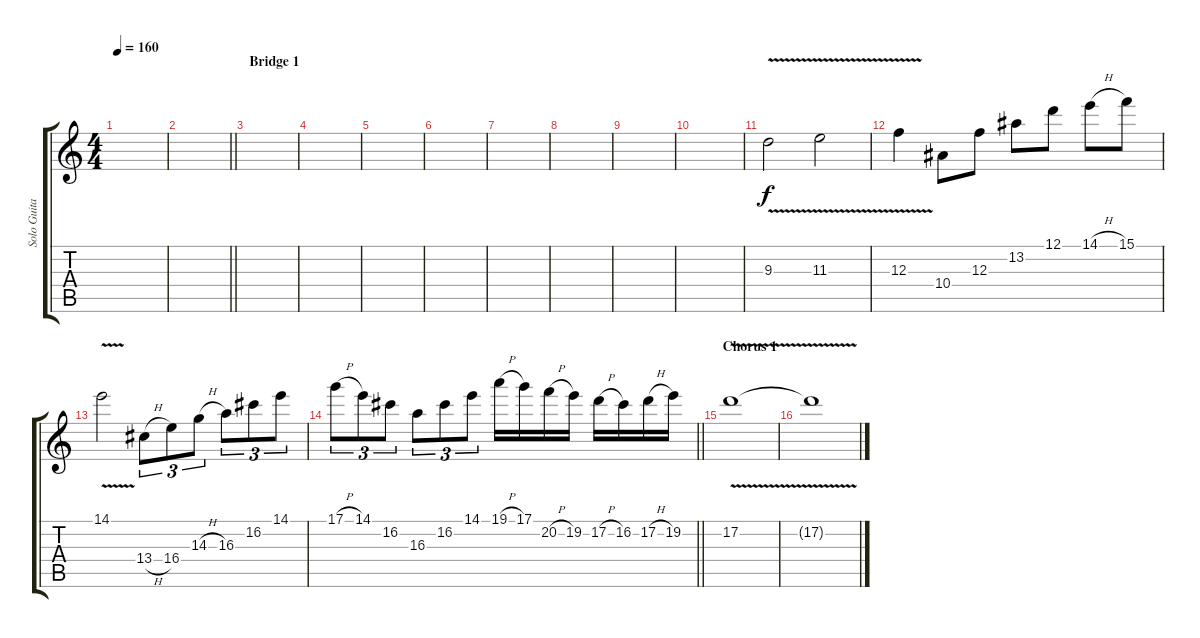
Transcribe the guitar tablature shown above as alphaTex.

\track ("Solo Guitar" "Solo Guita") {instrument distortionguitar}
\staff {score tabs}
\tuning (D4 A3 F3 C3 G2 D2) {hide}
\ts (4 4)
\tempo 160
\clef g2
\ks c
|
\barLineRight lightlight
|
\section ("" "Bridge 1")
|
|
|
|
|
|
|
|
9.3{v}.2 11.3{v}.2 |
12.3{v}.4 10.4.8 12.3.8 13.2.8 12.1.8 14.1{h}.8 15.1.8 |
14.1{v}.2 13.4{h}.8{tu (3 2)} 16.4.8{tu (3 2)} 14.3{h}.8{tu (3 2)} 16.3.8{tu (3 2)} 16.2.8{tu (3 2)} 14.1.8{tu (3 2)} |
\barLineRight lightlight
17.1{h}.8{tu (3 2)} 14.1.8{tu (3 2)} 16.2.8{tu (3 2)} 16.3.8{tu (3 2)} 16.2.8{tu (3 2)} 14.1.8{tu (3 2)} 19.1{h}.16 17.1.16 20.2{h}.16 19.2.16 17.2{h}.16 16.2.16 17.2{h}.16 19.2.16 |
\section ("" "Chorus 1")
17.2{v}.1 |
17.2{t}.1
